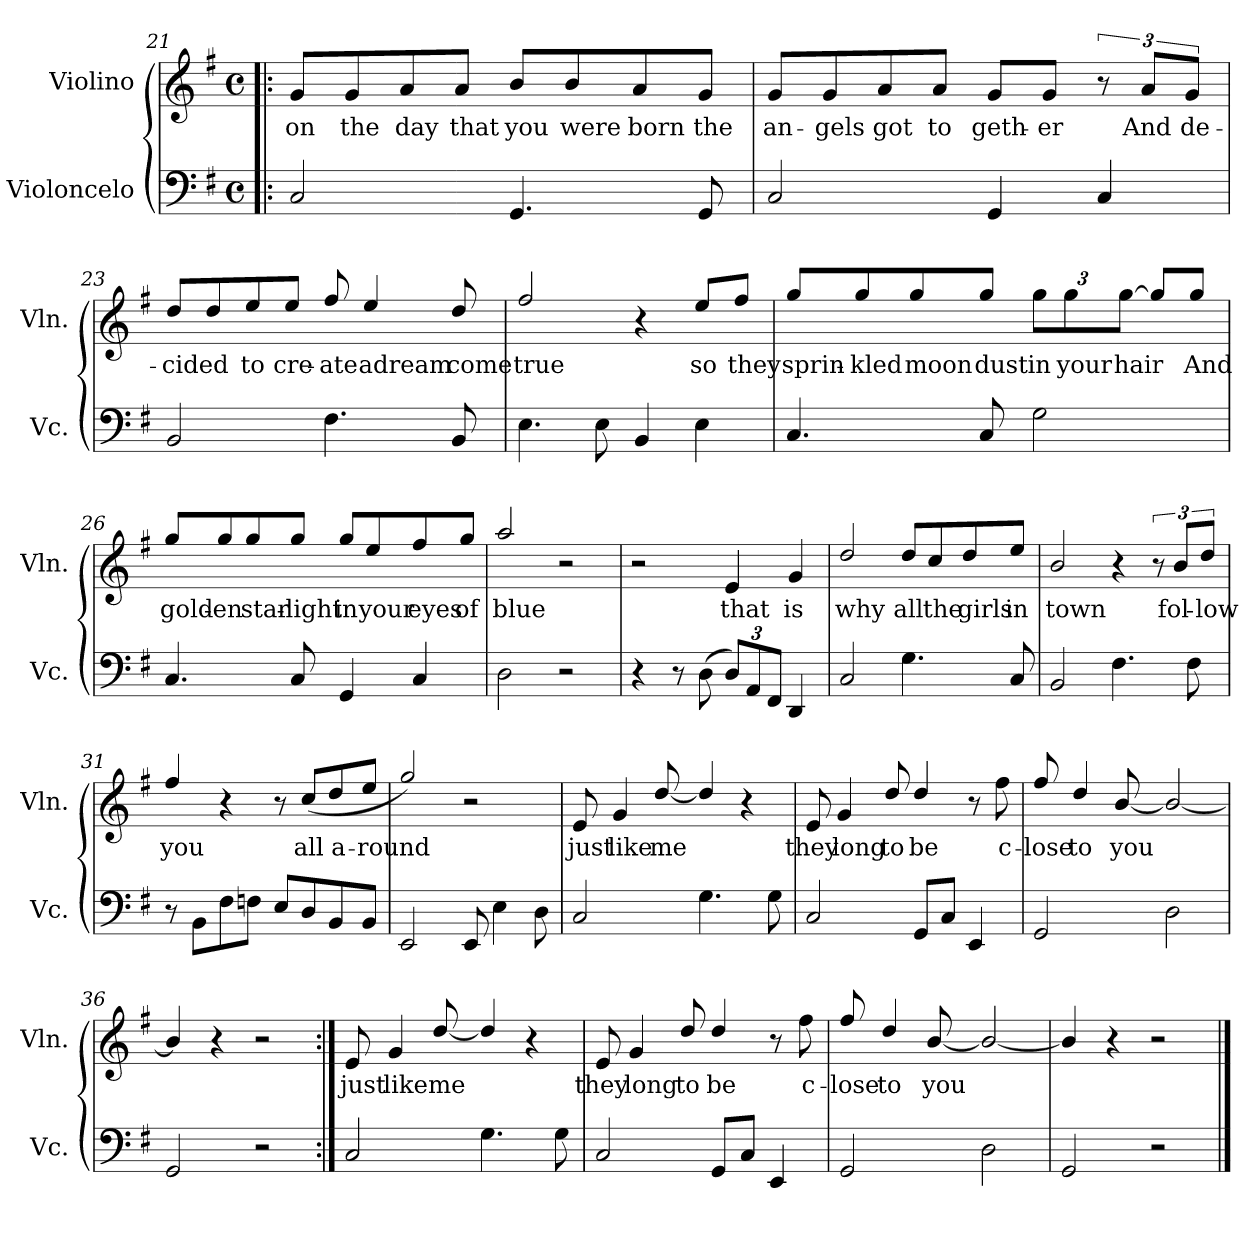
**kern	**kern	**text
*part2	*part1	*part1
*staff2	*staff1	*staff1
*I"Violoncelo	*I"Violino	*
*I'Vc.	*I'Vln.	*
!!LO:PB:g=z
*clefF4	*clefG2	*
*k[f#]	*k[f#]	*
*M4/4	*M4/4	*
*met(c)	*met(c)	*
=21!|:	=21!|:	=21!|:
!	!	!LO:LY:b
2C/	8g/L	on
!	!	!LO:LY:b
.	8g/	the
!	!	!LO:LY:b
.	8a/	day
!	!	!LO:LY:b
.	8a/J	that
!	!	!LO:LY:b
4.GG/	8b/L	you
!	!	!LO:LY:b
.	8b/	were
!	!	!LO:LY:b
.	8a/	born
!	!	!LO:LY:b
8GG/	8g/J	the
=22	=22	=22
!	!	!LO:LY:b
2C/	8g/L	an-
!	!	!LO:LY:b
.	8g/	-gels
!	!	!LO:LY:b
.	8a/	got
!	!	!LO:LY:b
.	8a/J	to
!	!	!LO:LY:b
4GG/	8g/L	geth-
!	!	!LO:LY:b
.	8g/J	-er
4C/	12r	.
!	!	!LO:LY:b
.	12a/L	And
!	!	!LO:LY:b
.	12g/J	de-
!!LO:LB:g=z
=23	=23	=23
!	!	!LO:LY:b
2BB/	8dd/L	-cided
.	8dd/	.
!	!	!LO:LY:b
.	8ee/	to
!	!	!LO:LY:b
.	8ee/J	cre-
!	!	!LO:LY:b
4.F#\	8ff#/	-ate
!	!	!LO:LY:b
.	4ee/	adream
!	!	!LO:LY:b
8BB/	8dd/	come
=24	=24	=24
!	!	!LO:LY:b
4.E\	2ff#/	true
8E\	.	.
4BB/	4r	.
!	!	!LO:LY:b
4E\	8ee/L	so
!	!	!LO:LY:b
.	8ff#/J	they
!!LO:LB:g=z
=25	=25	=25
!	!	!LO:LY:b
4.C/	8gg/L	sprin-
!	!	!LO:LY:b
.	8gg/	-kled
!	!	!LO:LY:b
.	8gg/	moon
!	!	!LO:LY:b
8C/	8gg/J	dust
*	*Xbrackettup	*
!	!	!LO:LY:b
2G\	12gg\L	in
!	!	!LO:LY:b
.	12gg\	your
!	!	!LO:LY:b
.	[12gg\J	hair
.	8gg/L]	.
!	!	!LO:LY:b
.	8gg/J	And
=26	=26	=26
!	!	!LO:LY:b
4.C/	8gg/L	gold-
!	!	!LO:LY:b
.	8gg/	-en
!	!	!LO:LY:b
.	8gg/	star-
!	!	!LO:LY:b
8C/	8gg/J	-light
!	!	!LO:LY:b
4GG/	8gg/L	in
!	!	!LO:LY:b
.	8ee/	your
!	!	!LO:LY:b
4C/	8ff#/	eyes
!	!	!LO:LY:b
.	8gg/J	of
=27	=27	=27
!	!	!LO:LY:b
2D\	2aa/	blue
2r	2r	.
!!LO:LB:g=z
=28	=28	=28
4r	2r	.
8r	.	.
(>8D\	.	.
*Xbrackettup	*	*
!	!	!LO:LY:b
12D/L)	4e/	that
12AA/	.	.
12FF#/J	.	.
!	!	!LO:LY:b
4DD/	4g/	is
=29	=29	=29
!	!	!LO:LY:b
2C/	2dd/	why
!	!	!LO:LY:b
4.G\	8dd/L	all
!	!	!LO:LY:b
.	8cc/	the
!	!	!LO:LY:b
.	8dd/	girls
!	!	!LO:LY:b
8C/	8ee/J	in
=30	=30	=30
!	!	!LO:LY:b
2BB/	2b/	town
4.F#\	4r	.
*	*brackettup	*
.	12r	.
!	!	!LO:LY:b
.	12b/L	fol-
8F#\	.	.
!	!	!LO:LY:b
.	12dd/J	-low
=31	=31	=31
!	!	!LO:LY:b
8r	4ff#/	you
8BB\L	.	.
8F#\	4r	.
8Fn\J	.	.
8E/L	8r	.
!	!	!LO:LY:b
8D/	(<8cc/L	all
!	!	!LO:LY:b
8BB/	8dd/	a-
!	!	!LO:LY:b
8BB/J	8ee/J	-round
!!LO:LB:g=z
=32	=32	=32
2EE/	2gg/)	.
8EE/	2r	.
4E\	.	.
8D\	.	.
=33	=33	=33
!	!	!LO:LY:b
2C/	8e/	just
!	!	!LO:LY:b
.	4g/	like
!	!	!LO:LY:b
.	[8dd/	me
4.G\	4dd/]	.
.	4r	.
8G\	.	.
=34	=34	=34
!	!	!LO:LY:b
2C/	8e/	they
!	!	!LO:LY:b
.	4g/	long
!	!	!LO:LY:b
.	8dd/	to
!	!	!LO:LY:b
8GG/L	4dd/	be
8C/J	.	.
4EE/	8r	.
!	!	!LO:LY:b
.	8ff#\	c-
=35	=35	=35
!	!	!LO:LY:b
2GG/	8ff#/	-lose
!	!	!LO:LY:b
.	4dd/	to
!	!	!LO:LY:b
.	[8b/	you
2D\	2b/_	.
=36	=36	=36
2GG/	4b/]	.
.	4r	.
2r	2r	.
!!LO:LB:g=z
=37:|!	=37:|!	=37:|!
!	!	!LO:LY:b
2C/	8e/	just
!	!	!LO:LY:b
.	4g/	like
!	!	!LO:LY:b
.	[8dd/	me
4.G\	4dd/]	.
.	4r	.
8G\	.	.
=38	=38	=38
!	!	!LO:LY:b
2C/	8e/	they
!	!	!LO:LY:b
.	4g/	long
!	!	!LO:LY:b
.	8dd/	to
!	!	!LO:LY:b
8GG/L	4dd/	be
8C/J	.	.
4EE/	8r	.
!	!	!LO:LY:b
.	8ff#\	c-
=39	=39	=39
!	!	!LO:LY:b
2GG/	8ff#/	-lose
!	!	!LO:LY:b
.	4dd/	to
!	!	!LO:LY:b
.	[8b/	you
2D\	2b/_	.
=40	=40	=40
2GG/	4b/]	.
.	4r	.
2r	2r	.
==	==	==
*-	*-	*-
